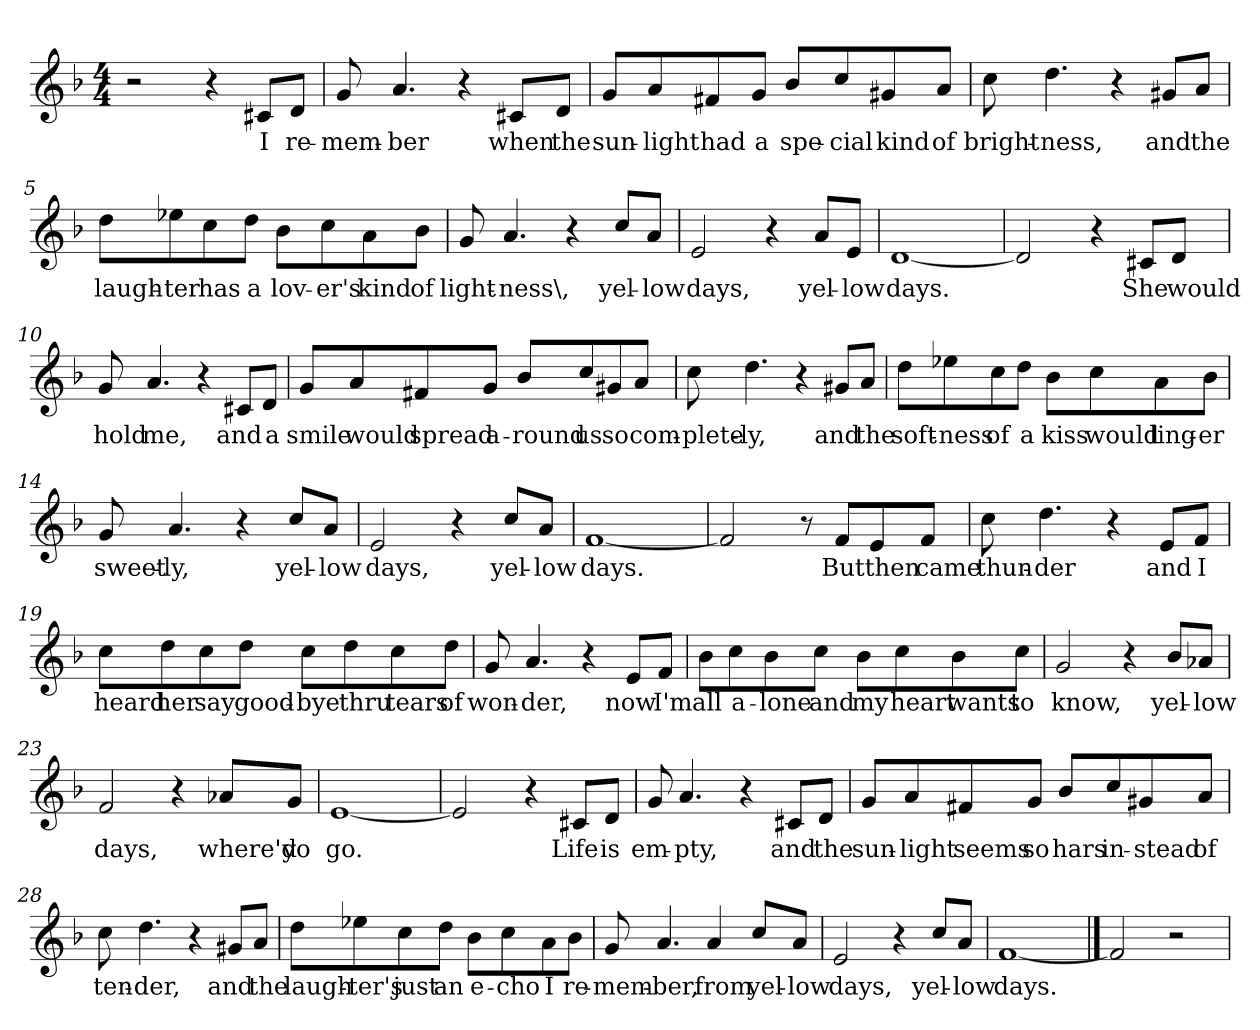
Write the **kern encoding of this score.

**kern	**text
*part1	*part1
*staff1	*staff1
*clefG2	*
*k[b-]	*
*F:	*
*M4/4	*
=1	=1
2r	.
4r	.
8c#X/L	I
8d/J	re-
=2	=2
8g/	-mem-
4.a/	-ber
4r	.
8c#X/L	when
8d/J	the
=3	=3
8g/L	sun-
8a/	-light
8f#X/	had
8g/J	a
8b-/L	spe-
8cc/	-cial
8g#X/	kind
8a/J	of
=4	=4
8cc\	bright-
4.dd\	-ness,
4r	.
8g#X/L	and
8a/J	the
!!LO:LB:g=z
=5	=5
8dd\L	laugh-
8ee-X\	-ter
8cc\	has
8dd\J	a
8b-\L	lov-
8cc\	-er's
8a\	kind
8b-\J	of
=6	=6
8g/	light-
4.a/	-ness\,
4r	.
8cc/L	yel-
8a/J	-low
=7	=7
2e/	days,
4r	.
8a/L	yel-
8e/J	-low
=8	=8
[1d	days.
!!LO:LB:g=z
=9	=9
2d/]	.
4r	.
8c#X/L	She
8d/J	would
=10	=10
8g/	hold
4.a/	me,
4r	.
8c#X/L	and
8d/J	a
=11	=11
8g/L	smile
8a/	would
8f#X/	spread
8g/J	a-
8b-/L	-round
8cc/	us
8g#X/	so
8a/J	com-
!!LO:LB:g=z
=12	=12
8cc\	-plete-
4.dd\	-ly,
4r	.
8g#X/L	and
8a/J	the
=13	=13
8dd\L	soft-
8ee-X\	-ness
8cc\	of
8dd\J	a
8b-\L	kiss
8cc\	would
8a\	ling-
8b-\J	-er
=14	=14
8g/	sweet-
4.a/	-ly,
4r	.
8cc/L	yel-
8a/J	-low
=15	=15
2e/	days,
4r	.
8cc/L	yel-
8a/J	-low
=16	=16
[1f	days.
!!LO:LB:g=z
=17	=17
2f/]	.
8r	.
8f/L	But
8e/	then
8f/J	came
=18	=18
8cc\	thun-
4.dd\	-der
4r	.
8e/L	and
8f/J	I
=19	=19
8cc\L	heard
8dd\	her
8cc\	say
8dd\J	good-
8cc\L	-bye
8dd\	thru
8cc\	tears
8dd\J	of
=20	=20
8g/	won-
4.a/	-der,
4r	.
8e/L	now
8f/J	I'm
!!LO:LB:g=z
=21	=21
8b-\L	all
8cc\	a-
8b-\	-lone
8cc\J	and
8b-\L	my
8cc\	heart
8b-\	wants
8cc\J	to
=22	=22
2g/	know,
4r	.
8b-/L	yel-
8a-X/J	-low
=23	=23
2f/	days,
4r	.
8a-X/L	where'd
8g/J	yo
=24	=24
[1e	go.
!!LO:LB:g=z
=25	=25
2e/]	.
4r	.
8c#X/L	Life
8d/J	is
=26	=26
8g/	em-
4.a/	-pty,
4r	.
8c#X/L	and
8d/J	the
=27	=27
8g/L	sun-
8a/	-light
8f#X/	seems
8g/J	so
8b-/L	hars
8cc/	in-
8g#X/	-stead
8a/J	of
=28	=28
8cc\	ten-
4.dd\	-der,
4r	.
8g#X/L	and
8a/J	the
!!LO:LB:g=z
=29	=29
8dd\L	laugh-
8ee-X\	-ter's
8cc\	just
8dd\J	an
8b-\L	e-
8cc\	-cho
8a\	I
8b-\J	re-
=30	=30
8g/	-mem-
4.a/	-ber,
4a/	from
8cc/L	yel-
8a/J	-low
=31	=31
2e/	days,
4r	.
8cc/L	yel-
8a/J	-low
=32	=32
[1f	days.
==33	==33
2f/]	.
2r	.
=	=
*-	*-
